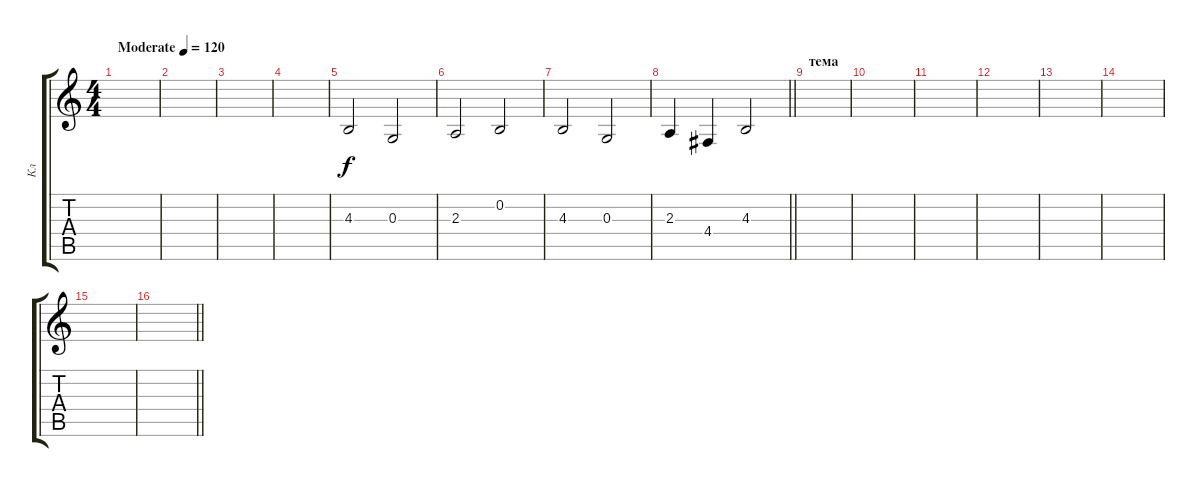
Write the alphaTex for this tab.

\track ("Кл" "Кл") {instrument pad4choir}
\staff {score tabs}
\tuning (E4 B3 G3 D3 A2 E2) {hide}
\ts (4 4)
\tempo (120 "Moderate")
\clef g2
\ks c
|
|
|
|
4.3.2 0.3.2 |
2.3.2 0.2.2 |
4.3.2 0.3.2 |
\barLineRight lightlight
2.3.4 4.4.4 4.3.2 |
\section ("" "тема")
|
|
|
|
|
|
|
\barLineRight lightlight
